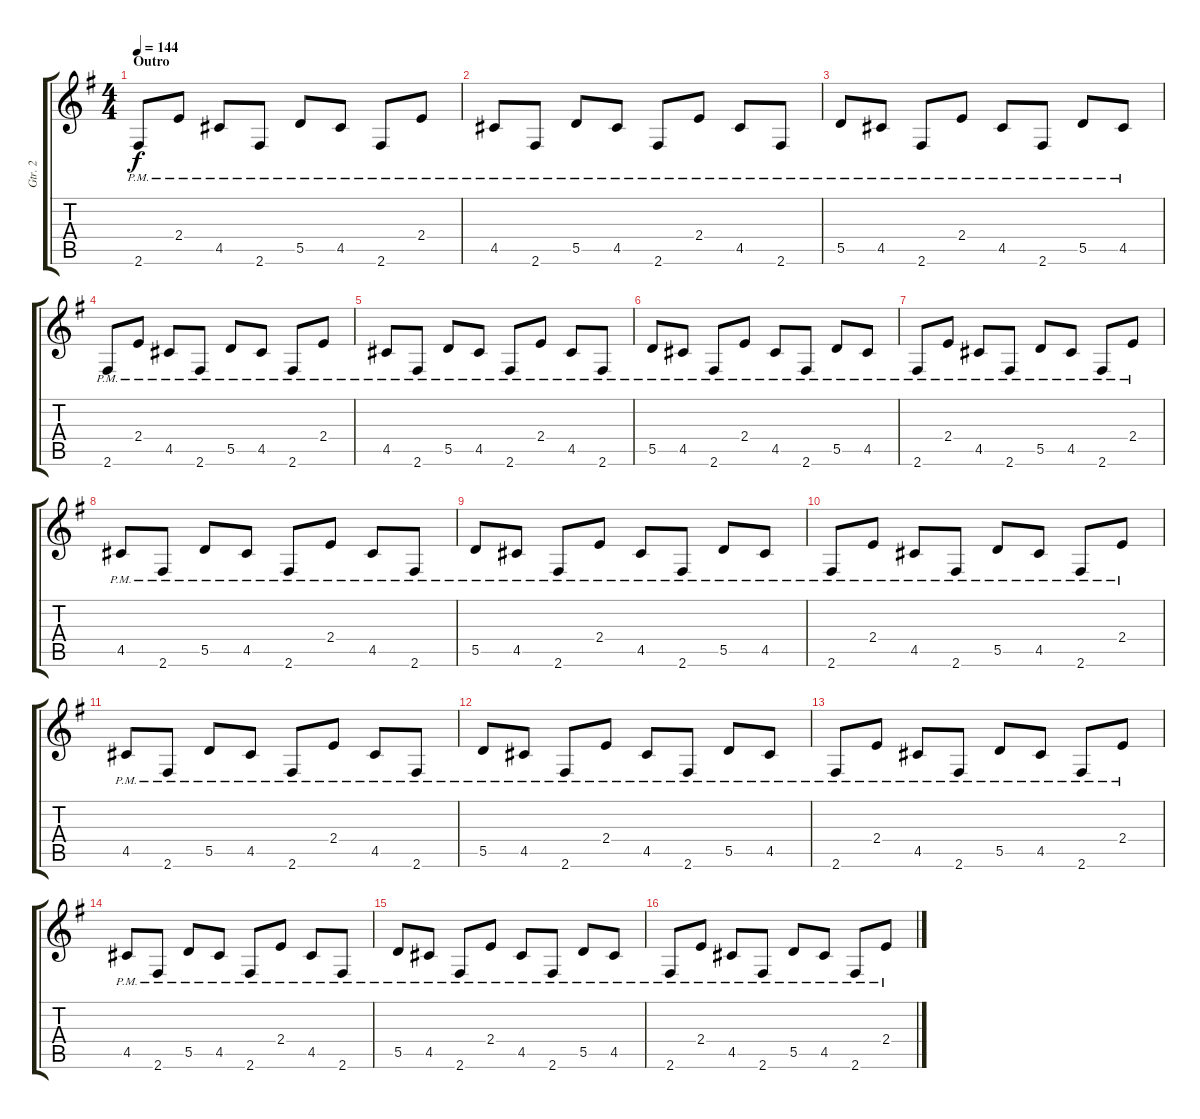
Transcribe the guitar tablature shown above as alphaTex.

\track ("Gtr. 2" "Gtr. 2") {instrument distortionguitar}
\staff {score tabs}
\tuning (E4 B3 G3 D3 A2 E2) {hide}
\ts (4 4)
\section ("" "Outro")
\tempo 144
\clef g2
\ks g
2.6{pm}.8{dy f} 2.4{pm}.8 4.5{pm}.8 2.6{pm}.8 5.5{pm}.8 4.5{pm}.8 2.6{pm}.8 2.4{pm}.8 |
4.5{pm}.8 2.6{pm}.8 5.5{pm}.8 4.5{pm}.8 2.6{pm}.8 2.4{pm}.8 4.5{pm}.8 2.6{pm}.8 |
5.5{pm}.8 4.5{pm}.8 2.6{pm}.8 2.4{pm}.8 4.5{pm}.8 2.6{pm}.8 5.5{pm}.8 4.5{pm}.8 |
2.6{pm}.8 2.4{pm}.8 4.5{pm}.8 2.6{pm}.8 5.5{pm}.8 4.5{pm}.8 2.6{pm}.8 2.4{pm}.8 |
4.5{pm}.8 2.6{pm}.8 5.5{pm}.8 4.5{pm}.8 2.6{pm}.8 2.4{pm}.8 4.5{pm}.8 2.6{pm}.8 |
5.5{pm}.8 4.5{pm}.8 2.6{pm}.8 2.4{pm}.8 4.5{pm}.8 2.6{pm}.8 5.5{pm}.8 4.5{pm}.8 |
2.6{pm}.8 2.4{pm}.8 4.5{pm}.8 2.6{pm}.8 5.5{pm}.8 4.5{pm}.8 2.6{pm}.8 2.4{pm}.8 |
4.5{pm}.8 2.6{pm}.8 5.5{pm}.8 4.5{pm}.8 2.6{pm}.8 2.4{pm}.8 4.5{pm}.8 2.6{pm}.8 |
5.5{pm}.8 4.5{pm}.8 2.6{pm}.8 2.4{pm}.8 4.5{pm}.8 2.6{pm}.8 5.5{pm}.8 4.5{pm}.8 |
2.6{pm}.8 2.4{pm}.8 4.5{pm}.8 2.6{pm}.8 5.5{pm}.8 4.5{pm}.8 2.6{pm}.8 2.4{pm}.8 |
4.5{pm}.8 2.6{pm}.8 5.5{pm}.8 4.5{pm}.8 2.6{pm}.8 2.4{pm}.8 4.5{pm}.8 2.6{pm}.8 |
5.5{pm}.8 4.5{pm}.8 2.6{pm}.8 2.4{pm}.8 4.5{pm}.8 2.6{pm}.8 5.5{pm}.8 4.5{pm}.8 |
2.6{pm}.8 2.4{pm}.8 4.5{pm}.8 2.6{pm}.8 5.5{pm}.8 4.5{pm}.8 2.6{pm}.8 2.4{pm}.8 |
4.5{pm}.8 2.6{pm}.8 5.5{pm}.8 4.5{pm}.8 2.6{pm}.8 2.4{pm}.8 4.5{pm}.8 2.6{pm}.8 |
5.5{pm}.8 4.5{pm}.8 2.6{pm}.8 2.4{pm}.8 4.5{pm}.8 2.6{pm}.8 5.5{pm}.8 4.5{pm}.8 |
2.6{pm}.8 2.4{pm}.8 4.5{pm}.8 2.6{pm}.8 5.5{pm}.8 4.5{pm}.8 2.6{pm}.8 2.4{pm}.8
